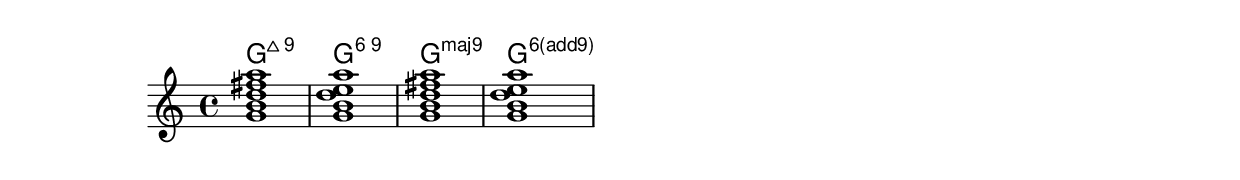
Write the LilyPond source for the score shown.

%% DO NOT EDIT this file manually; it is automatically
%% generated from LSR http://lsr.dsi.unimi.it
%% Make any changes in LSR itself, or in Documentation/snippets/new/ ,
%% and then run scripts/auxiliar/makelsr.py
%%
%% This file is in the public domain.
\version "2.12.2"

\header {
  lsrtags = "chords"

%% Translation of GIT committish: 59caa3adce63114ca7972d18f95d4aadc528ec3d
  texidoces = "
Se puede usar la propiedad @code{chordNameExceptions} para
almacenar una lista de notaciones espaciales para acordes
específicos.

"
  doctitlees = "Excepciones para los nombres de acorde"


%% Translation of GIT committish: 0a868be38a775ecb1ef935b079000cebbc64de40
  texidocde = "
Die Eigenschaft @code{chordNameExceptions} kann benutzt werden, um eine
Liste an besonderen Notationen für bestimmte Akkorde zu speichern.

"
  doctitlede = "Akkordsymbolausnahmen"

  texidoc = "
The property @code{chordNameExceptions} can be used to store a list of
special notations for specific chords.

"
  doctitle = "Chord name exceptions"
} % begin verbatim

% modify maj9 and 6(add9)
% Exception music is chords with markups
chExceptionMusic = {
  <c e g b d'>1-\markup { \super "maj9" }
  <c e g a d'>1-\markup { \super "6(add9)" }
}

% Convert music to list and prepend to existing exceptions.
chExceptions = #( append
  ( sequential-music-to-chord-exceptions chExceptionMusic #t)
  ignatzekExceptions)

theMusic = \chordmode {
  g1:maj9 g1:6.9
  \set chordNameExceptions = #chExceptions
  g1:maj9 g1:6.9
}

\layout {
  ragged-right = ##t
}

<< \context ChordNames \theMusic
   \context Voice \theMusic
>>

